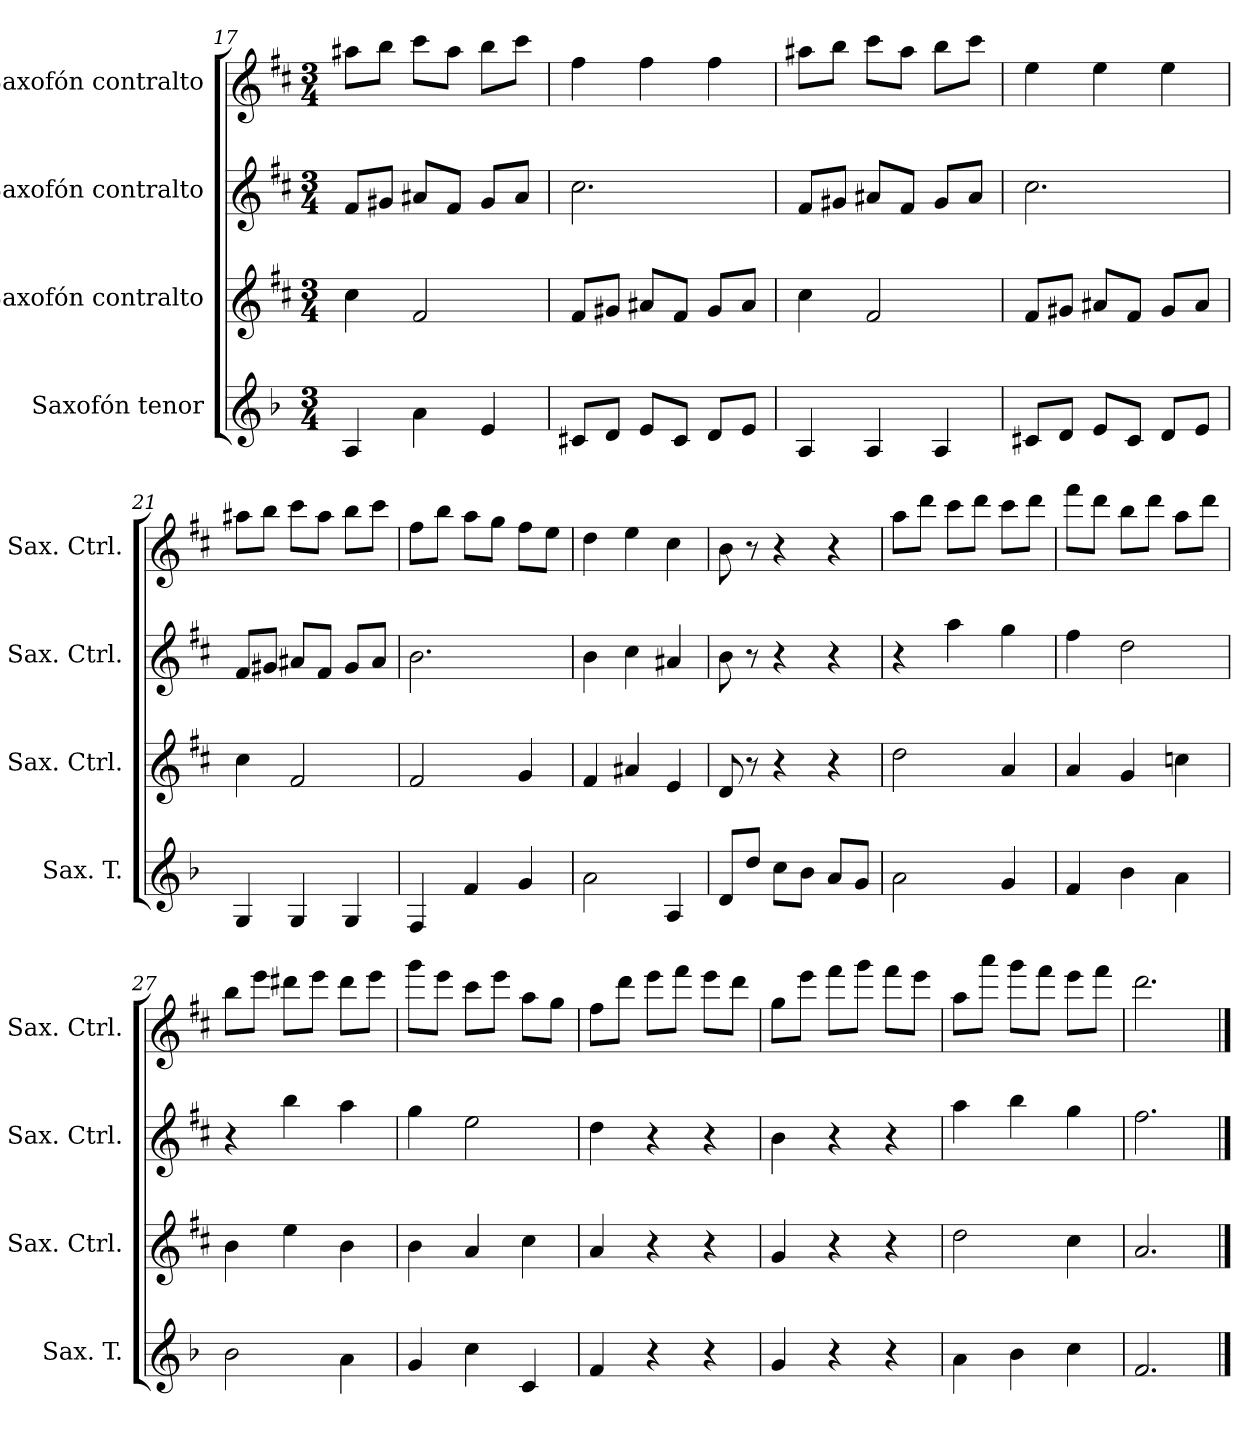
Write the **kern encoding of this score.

**kern	**kern	**kern	**kern
*part4	*part3	*part2	*part1
*staff4	*staff3	*staff2	*staff1
*I"Saxofón tenor	*I"Saxofón contralto	*I"Saxofón contralto	*I"Saxofón contralto
*I'Sax. T.	*I'Sax. Ctrl.	*I'Sax. Ctrl.	*I'Sax. Ctrl.
*clefG2	*clefG2	*clefG2	*clefG2
*ITrd8c14	*ITrd5c9	*ITrd5c9	*ITrd5c9
*k[b-]	*k[b-]	*k[b-]	*k[b-]
*M3/4	*M3/4	*M3/4	*M3/4
=17	=17	=17	=17
4AA/	4e\	8A/L	8cc#X\L
.	.	8Bn/J	8dd\J
4A\	2A/	8c#X/L	8ee\L
.	.	8A/J	8cc#\J
4E/	.	8B/L	8dd\L
.	.	8c#/J	8ee\J
=18	=18	=18	=18
8C#X/L	8A/L	2.e\	4a\
8D/J	8Bn/J	.	.
8E/L	8c#X/L	.	4a\
8C#/J	8A/J	.	.
8D/L	8B/L	.	4a\
8E/J	8c#/J	.	.
=19	=19	=19	=19
4AA/	4e\	8A/L	8cc#X\L
.	.	8Bn/J	8dd\J
4AA/	2A/	8c#X/L	8ee\L
.	.	8A/J	8cc#\J
4AA/	.	8B/L	8dd\L
.	.	8c#/J	8ee\J
!!LO:LB:g=z
=20	=20	=20	=20
8C#X/L	8A/L	2.e\	4g\
8D/J	8Bn/J	.	.
8E/L	8c#X/L	.	4g\
8C#/J	8A/J	.	.
8D/L	8B/L	.	4g\
8E/J	8c#/J	.	.
=21	=21	=21	=21
4GG/	4e\	8A/L	8cc#X\L
.	.	8Bn/J	8dd\J
4GG/	2A/	8c#X/L	8ee\L
.	.	8A/J	8cc#\J
4GG/	.	8B/L	8dd\L
.	.	8c#/J	8ee\J
=22	=22	=22	=22
4FF/	2A/	2.d\	8a\L
.	.	.	8dd\J
4F/	.	.	8cc\L
.	.	.	8b-\J
4G/	4B-/	.	8a\L
.	.	.	8g\J
=23	=23	=23	=23
2A\	4A/	4d\	4f\
.	4c#X/	4e\	4g\
4AA/	4G/	4c#X/	4e\
=24	=24	=24	=24
8D/L	8F/	8d\	8d\
8d/J	8r	8r	8r
8c\L	4r	4r	4r
8B-\J	.	.	.
8A/L	4r	4r	4r
8G/J	.	.	.
!!LO:LB:g=z
=25	=25	=25	=25
2A\	2f\	4r	8cc\L
.	.	.	8ff\J
.	.	4cc\	8ee\L
.	.	.	8ff\J
4G/	4c/	4b-\	8ee\L
.	.	.	8ff\J
=26	=26	=26	=26
4F/	4c/	4a\	8aa\L
.	.	.	8ff\J
4B-\	4B-/	2f\	8dd\L
.	.	.	8ff\J
4A\	4e-X\	.	8cc\L
.	.	.	8ff\J
=27	=27	=27	=27
2B-\	4d\	4r	8dd\L
.	.	.	8gg\J
.	4g\	4dd\	8ff#X\L
.	.	.	8gg\J
4A\	4d\	4cc\	8ff#\L
.	.	.	8gg\J
=28	=28	=28	=28
4G/	4d\	4b-\	8bb-\L
.	.	.	8gg\J
4c\	4c/	2g\	8ee\L
.	.	.	8gg\J
4C/	4e\	.	8cc\L
.	.	.	8b-\J
!!LO:PB:g=z
=29	=29	=29	=29
4F/	4c/	4f\	8a\L
.	.	.	8ff\J
4r	4r	4r	8gg\L
.	.	.	8aa\J
4r	4r	4r	8gg\L
.	.	.	8ff\J
=30	=30	=30	=30
4G/	4B-/	4d\	8b-\L
.	.	.	8gg\J
4r	4r	4r	8aa\L
.	.	.	8bb-\J
4r	4r	4r	8aa\L
.	.	.	8gg\J
=31	=31	=31	=31
4A\	2f\	4cc\	8cc\L
.	.	.	8ccc\J
4B-\	.	4dd\	8bb-\L
.	.	.	8aa\J
4c\	4e\	4b-\	8gg\L
.	.	.	8aa\J
=32	=32	=32	=32
2.F/	2.c/	2.a\	2.ff\
==	==	==	==
*-	*-	*-	*-
